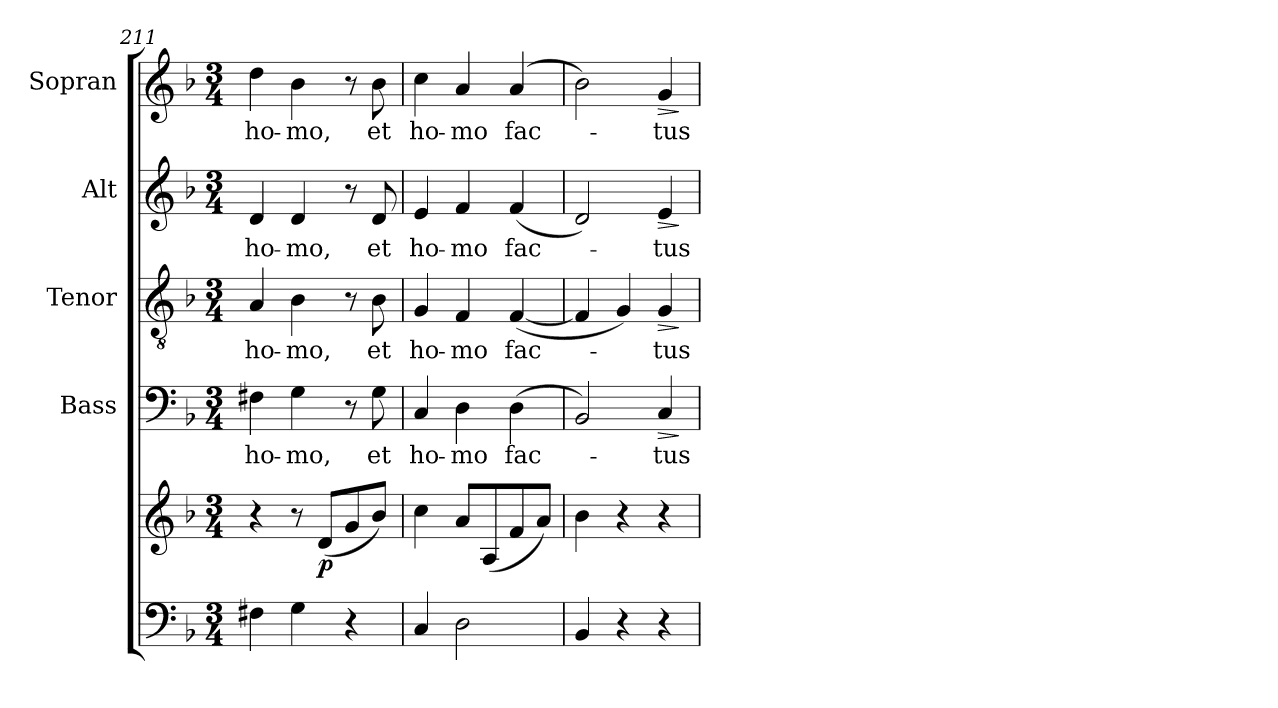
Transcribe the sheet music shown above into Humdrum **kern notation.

**kern	**kern	**dynam	**kern	**text	**dynam	**kern	**text	**dynam	**kern	**text	**dynam	**kern	**text	**dynam
*part5	*part5	*part5	*part4	*part4	*part4	*part3	*part3	*part3	*part2	*part2	*part2	*part1	*part1	*part1
*staff6	*staff5	*staff5/6	*staff4	*staff4	*staff4	*staff3	*staff3	*staff3	*staff2	*staff2	*staff2	*staff1	*staff1	*staff1
*	*	*	*I"Bass	*	*	*I"Tenor	*	*	*I"Alt	*	*	*I"Sopran	*	*
*	*	*	*I'B.	*	*	*I'T.	*	*	*I'A.	*	*	*I'S.	*	*
*clefF4	*clefG2	*	*clefF4	*	*	*clefGv2	*	*	*clefG2	*	*	*clefG2	*	*
*k[b-]	*k[b-]	*	*k[b-]	*	*	*k[b-]	*	*	*k[b-]	*	*	*k[b-]	*	*
*F:	*F:	*	*F:	*	*	*F:	*	*	*F:	*	*	*F:	*	*
*M3/4	*M3/4	*	*M3/4	*	*	*M3/4	*	*	*M3/4	*	*	*M3/4	*	*
=211	=211	=211	=211	=211	=211	=211	=211	=211	=211	=211	=211	=211	=211	=211
!	!	!	!	!LO:LY:b	!	!	!LO:LY:b	!	!	!LO:LY:b	!	!	!LO:LY:b	!
4F#X\	4r	.	4F#X\	ho-	.	4A/	ho-	.	4d/	ho-	.	4dd\	ho-	.
!	!	!	!	!LO:LY:b	!	!	!LO:LY:b	!	!	!LO:LY:b	!	!	!LO:LY:b	!
4G\	8r	.	4G\	-mo,	.	4B-\	-mo,	.	4d/	-mo,	.	4b-\	-mo,	.
!	!	!LO:DY:b	!	!	!	!	!	!	!	!	!	!	!	!
.	(<8d/L	p	.	.	.	.	.	.	.	.	.	.	.	.
4r	8g/	.	8r	.	.	8r	.	.	8r	.	.	8r	.	.
!	!	!	!	!LO:LY:b	!	!	!LO:LY:b	!	!	!LO:LY:b	!	!	!LO:LY:b	!
.	8b-/J)	.	8G\	et	.	8B-\	et	.	8d/	et	.	8b-\	et	.
!!LO:LB:g=z
=212	=212	=212	=212	=212	=212	=212	=212	=212	=212	=212	=212	=212	=212	=212
!	!	!	!	!LO:LY:b	!	!	!LO:LY:b	!	!	!LO:LY:b	!	!	!LO:LY:b	!
4C/	4cc\	.	4C/	ho-	.	4G/	ho-	.	4e/	ho-	.	4cc\	ho-	.
!	!	!	!	!LO:LY:b	!	!	!LO:LY:b	!	!	!LO:LY:b	!	!	!LO:LY:b	!
2D\	8a/L	.	4D\	-mo	.	4F/	-mo	.	4f/	-mo	.	4a/	-mo	.
.	(<8A/	.	.	.	.	.	.	.	.	.	.	.	.	.
!	!	!	!	!LO:LY:b	!	!	!LO:LY:b	!	!	!LO:LY:b	!	!	!LO:LY:b	!
.	8f/	.	(>4D\	fac-	.	(<[4F/	fac-	.	(<4f/	fac-	.	(4a/	fac-	.
.	8a/J)	.	.	.	.	.	.	.	.	.	.	.	.	.
=213	=213	=213	=213	=213	=213	=213	=213	=213	=213	=213	=213	=213	=213	=213
4BB-/	4b-\	.	2BB-/)	.	.	4F/]	.	.	2d/)	.	.	2b-\)	.	.
4r	4r	.	.	.	.	4G/)	.	.	.	.	.	.	.	.
!	!	!	!	!LO:LY:b	!LO:HP:b	!	!LO:LY:b	!LO:HP:b	!	!LO:LY:b	!LO:HP:b	!	!LO:LY:b	!LO:HP:b
4r	4r	.	4C/	-tus	>	4G/	-tus	>	4e/	-tus	>	4g/	-tus	>
.	.	.	.	.	]	.	.	]	.	.	]	.	.	]
=	=	=	=	=	=	=	=	=	=	=	=	=	=	=
*-	*-	*-	*-	*-	*-	*-	*-	*-	*-	*-	*-	*-	*-	*-
